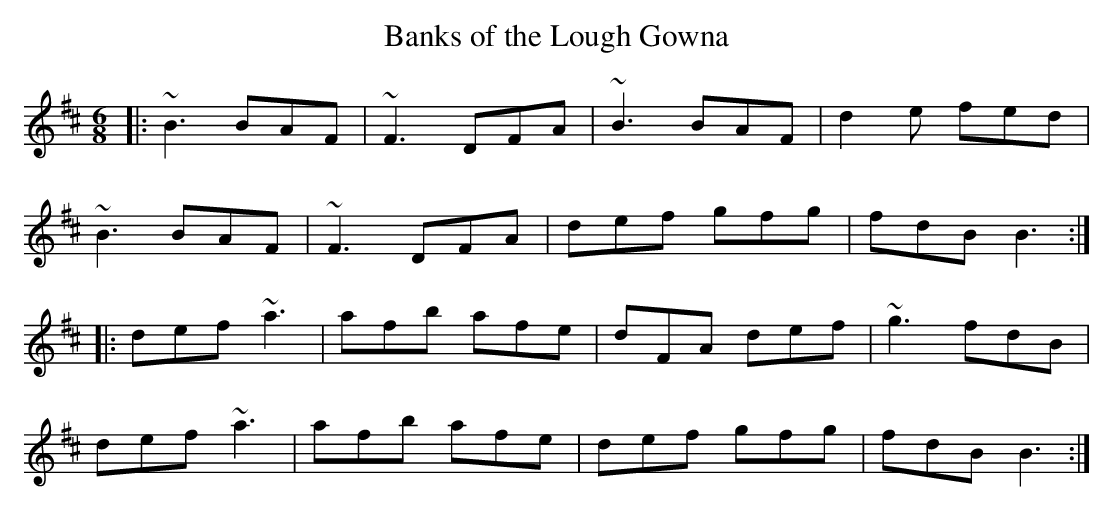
X:1
T:Banks of the Lough Gowna
M:6/8
K:Bminor
|: ~B3 BAF | ~F3 DFA | ~B3 BAF | d2e fed |
~B3 BAF | ~F3 DFA | def gfg | fdB B3 :|
|:def ~a3 | afb afe | dFA def | ~g3 fdB |
def ~a3 | afb afe | def gfg | fdB B3 :|
